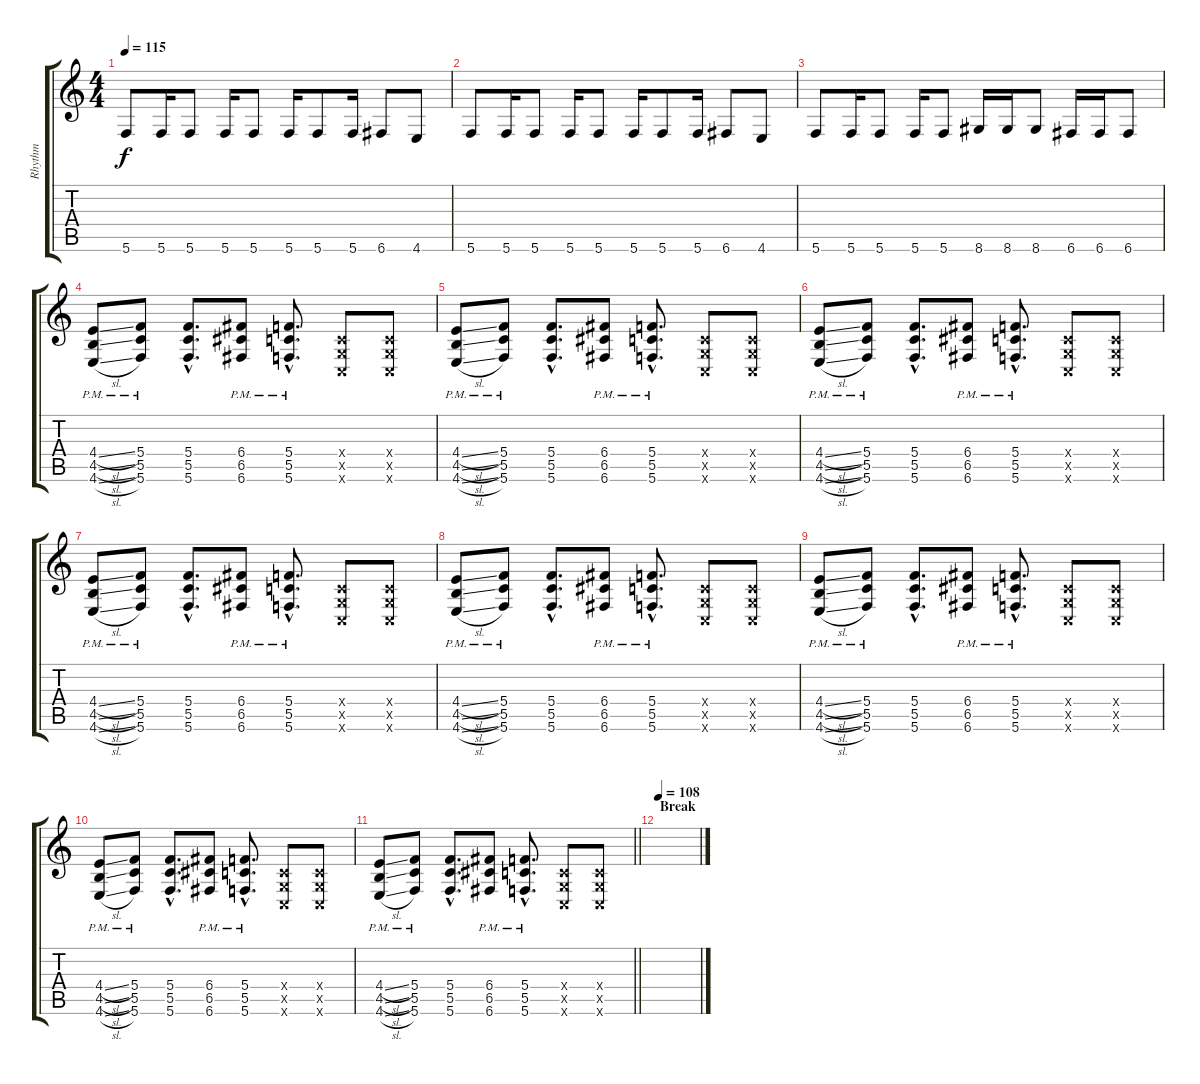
\track ("Rhythm" "Rhythm") {instrument distortionguitar}
\staff {score tabs}
\tuning (D4 A3 F3 C3 G2 C2) {hide}
\ts (4 4)
\tempo 115
\clef g2
\ks c
5.6.8{dy f} 5.6.16 5.6.8 5.6.16 5.6.8 5.6.16 5.6.8 5.6.16 6.6.8 4.6.8 |
5.6.8 5.6.16 5.6.8 5.6.16 5.6.8 5.6.16 5.6.8 5.6.16 6.6.8 4.6.8 |
5.6.8 5.6.16 5.6.8 5.6.16 5.6.8 8.6.16 8.6.16 8.6.8 6.6.16 6.6.16 6.6.8 |
(4.4{sl pm} 4.5{sl} 4.6{sl pm}).8 (5.4{pm} 5.5{pm} 5.6).8 (5.4{hac} 5.5{hac} 5.6{hac}).8{d} (6.4{pm} 6.5{pm} 6.6{pm}).8 (5.4{hac pm} 5.5{hac pm} 5.6{hac pm}).8{d} (0.4{x} 0.5{x} 0.6{x}).8 (0.4{x} 0.5{x} 0.6{x}).8 |
(4.4{sl pm} 4.5{sl} 4.6{sl pm}).8 (5.4{pm} 5.5{pm} 5.6).8 (5.4{hac} 5.5{hac} 5.6{hac}).8{d} (6.4{pm} 6.5{pm} 6.6{pm}).8 (5.4{hac pm} 5.5{hac pm} 5.6{hac pm}).8{d} (0.4{x} 0.5{x} 0.6{x}).8 (0.4{x} 0.5{x} 0.6{x}).8 |
(4.4{sl pm} 4.5{sl} 4.6{sl pm}).8 (5.4{pm} 5.5{pm} 5.6).8 (5.4{hac} 5.5{hac} 5.6{hac}).8{d} (6.4{pm} 6.5{pm} 6.6{pm}).8 (5.4{hac pm} 5.5{hac pm} 5.6{hac pm}).8{d} (0.4{x} 0.5{x} 0.6{x}).8 (0.4{x} 0.5{x} 0.6{x}).8 |
(4.4{sl pm} 4.5{sl} 4.6{sl pm}).8 (5.4{pm} 5.5{pm} 5.6).8 (5.4{hac} 5.5{hac} 5.6{hac}).8{d} (6.4{pm} 6.5{pm} 6.6{pm}).8 (5.4{hac pm} 5.5{hac pm} 5.6{hac pm}).8{d} (0.4{x} 0.5{x} 0.6{x}).8 (0.4{x} 0.5{x} 0.6{x}).8 |
(4.4{sl pm} 4.5{sl} 4.6{sl pm}).8 (5.4{pm} 5.5{pm} 5.6).8 (5.4{hac} 5.5{hac} 5.6{hac}).8{d} (6.4{pm} 6.5{pm} 6.6{pm}).8 (5.4{hac pm} 5.5{hac pm} 5.6{hac pm}).8{d} (0.4{x} 0.5{x} 0.6{x}).8 (0.4{x} 0.5{x} 0.6{x}).8 |
(4.4{sl pm} 4.5{sl} 4.6{sl pm}).8 (5.4{pm} 5.5{pm} 5.6).8 (5.4{hac} 5.5{hac} 5.6{hac}).8{d} (6.4{pm} 6.5{pm} 6.6{pm}).8 (5.4{hac pm} 5.5{hac pm} 5.6{hac pm}).8{d} (0.4{x} 0.5{x} 0.6{x}).8 (0.4{x} 0.5{x} 0.6{x}).8 |
(4.4{sl pm} 4.5{sl} 4.6{sl pm}).8 (5.4{pm} 5.5{pm} 5.6).8 (5.4{hac} 5.5{hac} 5.6{hac}).8{d} (6.4{pm} 6.5{pm} 6.6{pm}).8 (5.4{hac pm} 5.5{hac pm} 5.6{hac pm}).8{d} (0.4{x} 0.5{x} 0.6{x}).8 (0.4{x} 0.5{x} 0.6{x}).8 |
\barLineRight lightlight
(4.4{sl pm} 4.5{sl} 4.6{sl pm}).8 (5.4{pm} 5.5{pm} 5.6).8 (5.4{hac} 5.5{hac} 5.6{hac}).8{d} (6.4{pm} 6.5{pm} 6.6{pm}).8 (5.4{hac pm} 5.5{hac pm} 5.6{hac pm}).8{d} (0.4{x} 0.5{x} 0.6{x}).8 (0.4{x} 0.5{x} 0.6{x}).8 |
\section ("" "Break")
\tempo 108
